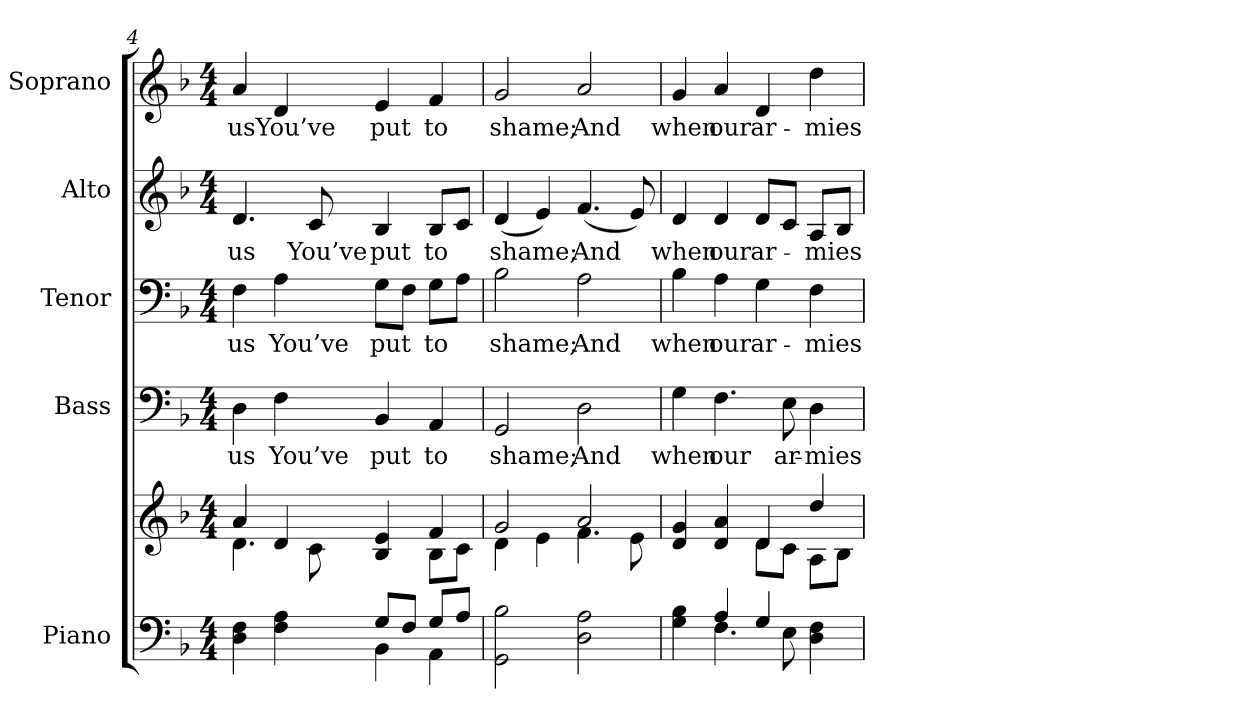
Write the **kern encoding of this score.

**kern	**kern	**kern	**text	**kern	**text	**kern	**text	**kern	**text
*part5	*part5	*part4	*part4	*part3	*part3	*part2	*part2	*part1	*part1
*staff6	*staff5	*staff4	*staff4	*staff3	*staff3	*staff2	*staff2	*staff1	*staff1
*I"Piano	*	*I"Bass	*	*I"Tenor	*	*I"Alto	*	*I"Soprano	*
*I'Pno.	*	*I'B.	*	*I'T.	*	*I'A.	*	*I'S.	*
!!LO:PB:g=z
*clefF4	*clefG2	*clefF4	*	*clefF4	*	*clefG2	*	*clefG2	*
*k[b-]	*k[b-]	*k[b-]	*	*k[b-]	*	*k[b-]	*	*k[b-]	*
*F:	*F:	*F:	*	*F:	*	*F:	*	*F:	*
*M4/4	*M4/4	*M4/4	*	*M4/4	*	*M4/4	*	*M4/4	*
=4	=4	=4	=4	=4	=4	=4	=4	=4	=4
*^	*^	*	*	*	*	*	*	*	*
!	!	!	!	!	!LO:LY:b:color=#000000	!	!	!	!	!	!
!	!	!	!	!	!	!	!LO:LY:b:color=#000000	!	!	!	!
!	!	!	!	!	!	!	!	!	!LO:LY:b:color=#000000	!	!
!	!	!	!	!	!	!	!	!	!	!	!LO:LY:b:color=#000000
4Di\ 4Fi	2ryy	4ai/	4.di\	4Di\	us	4Fi\	us	4.di/	us	4ai/	us
!	!	!	!	!	!LO:LY:b:color=#000000	!	!	!	!	!	!
!	!	!	!	!	!	!	!LO:LY:b:color=#000000	!	!	!	!
!	!	!	!	!	!	!	!	!	!	!	!LO:LY:b:color=#000000
4Fi\ 4Ai	.	4di/	.	4Fi\	You’ve	4Ai\	You’ve	.	.	4di/	You’ve
!	!	!	!	!	!	!	!	!	!LO:LY:b:color=#000000	!	!
.	.	.	8ci\	.	.	.	.	8ci/	You’ve	.	.
!	!	!	!	!	!LO:LY:b:color=#000000	!	!	!	!	!	!
!	!	!	!	!	!	!	!LO:LY:b:color=#000000	!	!	!	!
!	!	!	!	!	!	!	!	!	!LO:LY:b:color=#000000	!	!
!	!	!	!	!	!	!	!	!	!	!	!LO:LY:b:color=#000000
8Gi/L	4BB-i\	4B-i/ 4ei	4ryy	4BB-i/	put	8Gi\L	put	4B-i/	put	4ei/	put
8Fi/J	.	.	.	.	.	8Fi\J	.	.	.	.	.
!	!	!	!	!	!LO:LY:b:color=#000000	!	!	!	!	!	!
!	!	!	!	!	!	!	!LO:LY:b:color=#000000	!	!	!	!
!	!	!	!	!	!	!	!	!	!LO:LY:b:color=#000000	!	!
!	!	!	!	!	!	!	!	!	!	!	!LO:LY:b:color=#000000
8Gi/L	4AAi\	4fi/	8B-i\L	4AAi/	to	8Gi\L	to	8B-i/L	to	4fi/	to
8Ai/J	.	.	8ci\J	.	.	8Ai\J	.	8ci/J	.	.	.
*v	*v	*	*	*	*	*	*	*	*	*	*
=5	=5	=5	=5	=5	=5	=5	=5	=5	=5	=5
!	!	!	!	!LO:LY:b:color=#000000	!	!	!	!	!	!
!	!	!	!	!	!	!LO:LY:b:color=#000000	!	!	!	!
!	!	!	!	!	!	!	!	!LO:LY:b:color=#000000	!	!
!	!	!	!	!	!	!	!	!	!	!LO:LY:b:color=#000000
2GGi\ 2B-i	2gi/	4di\	2GGi/	shame;	2B-i\	shame;	(4di/	shame;	2gi/	shame;
.	.	4ei\	.	.	.	.	4ei/)	.	.	.
!	!	!	!	!LO:LY:b:color=#000000	!	!	!	!	!	!
!	!	!	!	!	!	!LO:LY:b:color=#000000	!	!	!	!
!	!	!	!	!	!	!	!	!LO:LY:b:color=#000000	!	!
!	!	!	!	!	!	!	!	!	!	!LO:LY:b:color=#000000
2Di\ 2Ai	2ai/	4.fi\	2Di\	And	2Ai\	And	(4.fi/	And	2ai/	And
.	.	8ei\	.	.	.	.	8ei/)	.	.	.
=6	=6	=6	=6	=6	=6	=6	=6	=6	=6	=6
*^	*	*	*	*	*	*	*	*	*	*
!	!	!	!	!	!LO:LY:b:color=#000000	!	!	!	!	!	!
!	!	!	!	!	!	!	!LO:LY:b:color=#000000	!	!	!	!
!	!	!	!	!	!	!	!	!	!LO:LY:b:color=#000000	!	!
!	!	!	!	!	!	!	!	!	!	!	!LO:LY:b:color=#000000
4Gi\ 4B-i	4ryy	4di/ 4gi	2ryy	4Gi\	when	4B-i\	when	4di/	when	4gi/	when
!	!	!	!	!	!LO:LY:b:color=#000000	!	!	!	!	!	!
!	!	!	!	!	!	!	!LO:LY:b:color=#000000	!	!	!	!
!	!	!	!	!	!	!	!	!	!LO:LY:b:color=#000000	!	!
!	!	!	!	!	!	!	!	!	!	!	!LO:LY:b:color=#000000
4Ai/	4.Fi\	4di/ 4ai	.	4.Fi\	our	4Ai\	our	4di/	our	4ai/	our
!	!	!	!	!	!	!	!LO:LY:b:color=#000000	!	!	!	!
!	!	!	!	!	!	!	!	!	!LO:LY:b:color=#000000	!	!
!	!	!	!	!	!	!	!	!	!	!	!LO:LY:b:color=#000000
4Gi/	.	4di/	8di\L	.	.	4Gi\	ar-	8di/L	ar-	4di/	ar-
!	!	!	!	!	!LO:LY:b:color=#000000	!	!	!	!	!	!
.	8Ei\	.	8ci\J	8Ei\	ar-	.	.	8ci/J	.	.	.
!	!	!	!	!	!LO:LY:b:color=#000000	!	!	!	!	!	!
!	!	!	!	!	!	!	!LO:LY:b:color=#000000	!	!	!	!
!	!	!	!	!	!	!	!	!	!LO:LY:b:color=#000000	!	!
!	!	!	!	!	!	!	!	!	!	!	!LO:LY:b:color=#000000
4Di\ 4Fi	4ryy	4ddi/	8Ai\L	4Di\	-mies	4Fi\	-mies	8Ai/L	-mies	4ddi\	-mies
.	.	.	8B-i\J	.	.	.	.	8B-i/J	.	.	.
*v	*v	*	*	*	*	*	*	*	*	*	*
*	*v	*v	*	*	*	*	*	*	*	*
=	=	=	=	=	=	=	=	=	=
*-	*-	*-	*-	*-	*-	*-	*-	*-	*-
